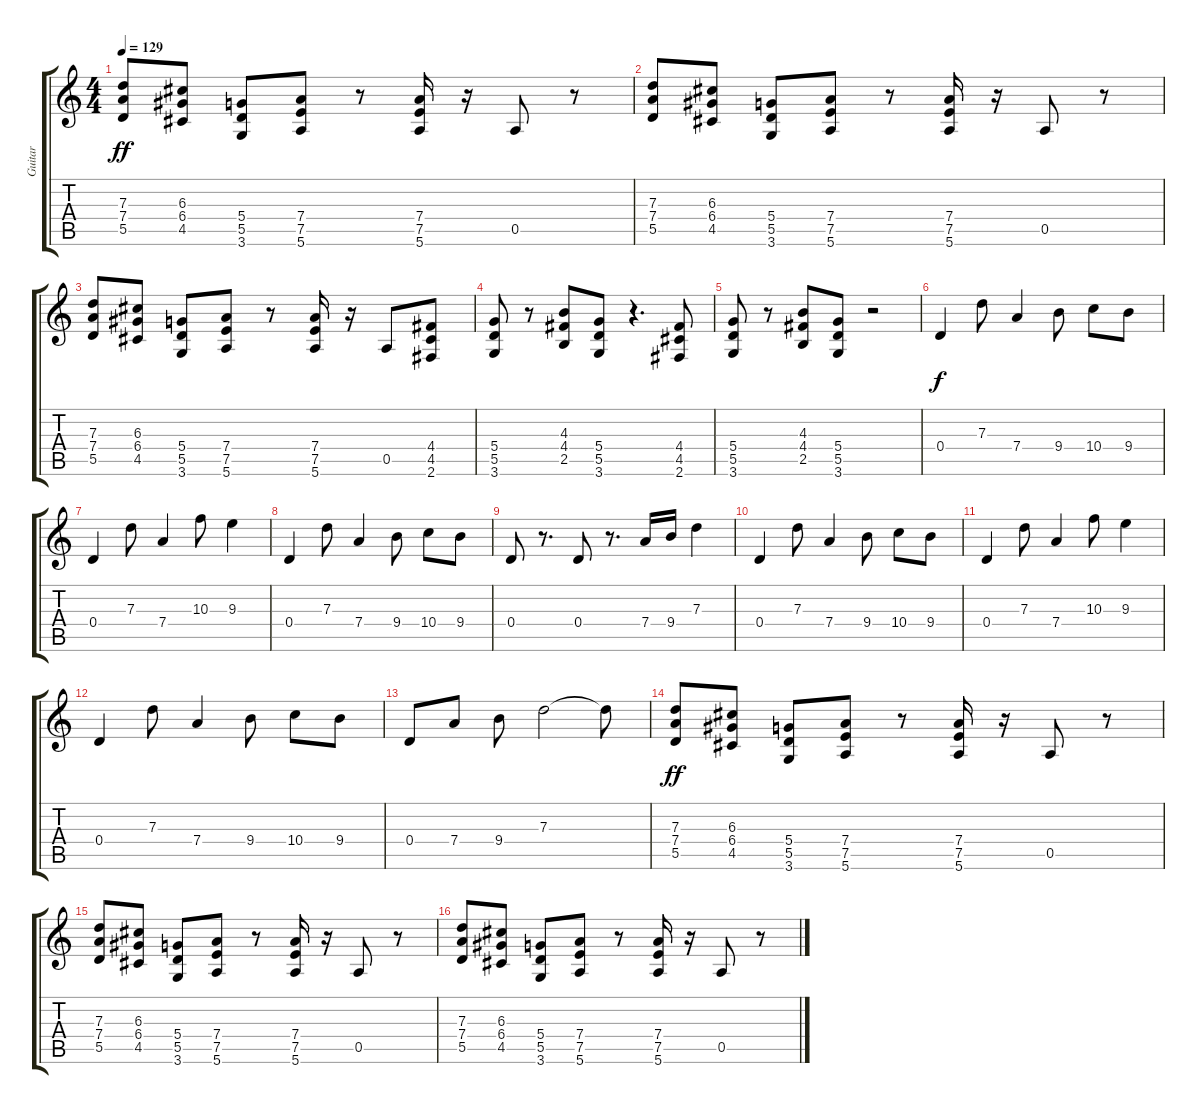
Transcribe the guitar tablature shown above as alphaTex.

\track ("Guitar" "Guitar") {instrument overdrivenguitar}
\staff {score tabs}
\tuning (E4 B3 G3 D3 A2 E2) {hide}
\ts (4 4)
\tempo 129
\clef g2
\ks c
(7.3 7.4 5.5).8{dy ff} (6.3 6.4 4.5).8 (5.4 5.5 3.6).8 (7.4 7.5 5.6).8 r.8 (7.4 7.5 5.6).16 r.16 0.5.8 r.8 |
(7.3 7.4 5.5).8 (6.3 6.4 4.5).8 (5.4 5.5 3.6).8 (7.4 7.5 5.6).8 r.8 (7.4 7.5 5.6).16 r.16 0.5.8 r.8 |
(7.3 7.4 5.5).8 (6.3 6.4 4.5).8 (5.4 5.5 3.6).8 (7.4 7.5 5.6).8 r.8 (7.4 7.5 5.6).16 r.16 0.5.8 (4.4 4.5 2.6).8 |
(5.4 5.5 3.6).8 r.8 (4.3 4.4 2.5).8 (5.4 5.5 3.6).8 r.4{d} (4.4 4.5 2.6).8 |
(5.4 5.5 3.6).8 r.8 (4.3 4.4 2.5).8 (5.4 5.5 3.6).8 r.2 |
0.4.4{dy f volume 10} 7.3.8 7.4.4 9.4.8 10.4.8 9.4.8 |
0.4.4 7.3.8 7.4.4 10.3.8 9.3.4 |
0.4.4 7.3.8 7.4.4 9.4.8 10.4.8 9.4.8 |
0.4.8 r.8{d} 0.4.8 r.8{d} 7.4.16 9.4.16 7.3.4 |
0.4.4 7.3.8 7.4.4 9.4.8 10.4.8 9.4.8 |
0.4.4 7.3.8 7.4.4 10.3.8 9.3.4 |
0.4.4 7.3.8 7.4.4 9.4.8 10.4.8 9.4.8 |
0.4.8 7.4.8 9.4.8 7.3.2{volume 9} 7.3{t}.8 |
(7.3 7.4 5.5).8{dy ff} (6.3 6.4 4.5).8 (5.4 5.5 3.6).8 (7.4 7.5 5.6).8 r.8 (7.4 7.5 5.6).16 r.16 0.5.8 r.8 |
(7.3 7.4 5.5).8 (6.3 6.4 4.5).8 (5.4 5.5 3.6).8 (7.4 7.5 5.6).8 r.8 (7.4 7.5 5.6).16 r.16 0.5.8 r.8 |
(7.3 7.4 5.5).8 (6.3 6.4 4.5).8 (5.4 5.5 3.6).8 (7.4 7.5 5.6).8 r.8 (7.4 7.5 5.6).16 r.16 0.5.8 r.8
